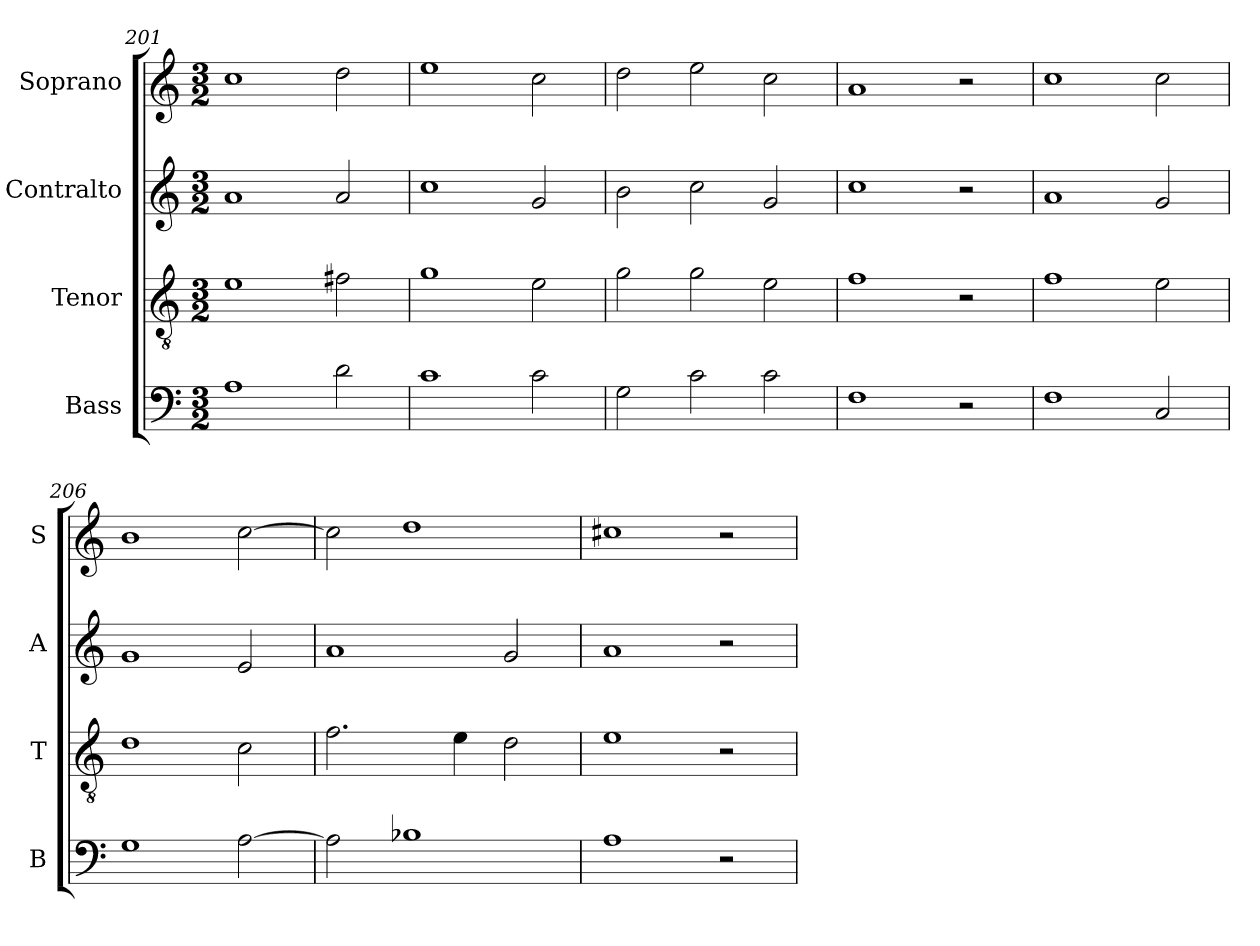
**kern	**kern	**kern	**kern
*part4	*part3	*part2	*part1
*staff4	*staff3	*staff2	*staff1
*I"Bass	*I"Tenor	*I"Contralto	*I"Soprano
*I'B	*I'T	*I'A	*I'S
*clefF4	*clefGv2	*clefG2	*clefG2
*k[]	*k[]	*k[]	*k[]
*M3/2	*M3/2	*M3/2	*M3/2
=201	=201	=201	=201
1A	1e	1a	1cc
2d	2f#X	2a	2dd
=202	=202	=202	=202
1c	1g	1cc	1ee
2c	2e	2g	2cc
=203	=203	=203	=203
2G	2g	2b	2dd
2c	2g	2cc	2ee
2c	2e	2g	2cc
=204	=204	=204	=204
1F	1f	1cc	1a
2r	2r	2r	2r
=205	=205	=205	=205
1F	1f	1a	1cc
2C	2e	2g	2cc
=206	=206	=206	=206
1G	1d	1g	1b
[2A	2c	2e	[2cc
=207	=207	=207	=207
2A]	2.f	1a	2cc]
1B-X	.	.	1dd
.	4e	.	.
.	2d	2g	.
=208	=208	=208	=208
1A	1e	1a	1cc#X
2r	2r	2r	2r
=	=	=	=
*-	*-	*-	*-
